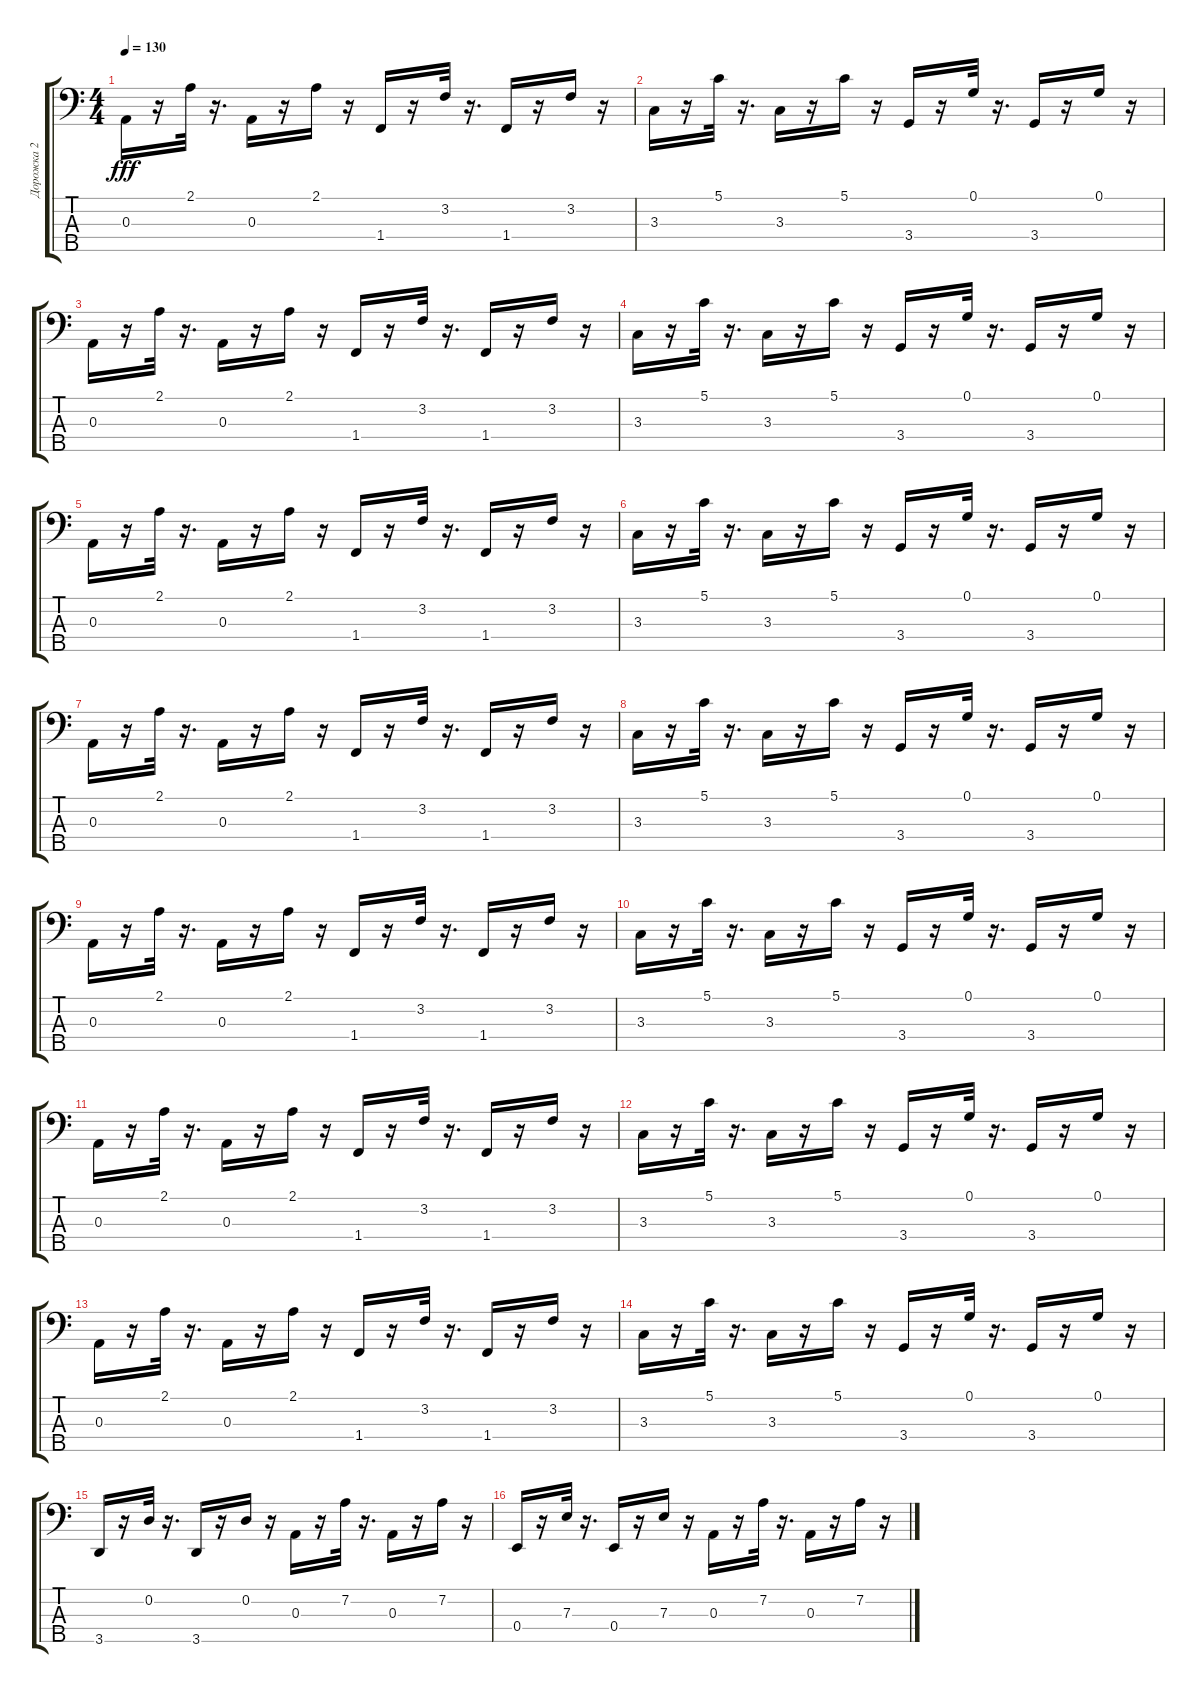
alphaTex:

\track ("Дорожка 2" "Дорожка 2") {instrument electricguitarjazz}
\staff {score tabs}
\tuning (G2 D2 A1 E1 B0) {hide}
\ts (4 4)
\tempo 130
\clef f4
\ks c
0.3.16{dy fff} r.16 2.1.32 r.16{d} 0.3.16 r.16 2.1.16 r.16 1.4.16 r.16 3.2.32 r.16{d} 1.4.16 r.16 3.2.16 r.16 |
3.3.16 r.16 5.1.32 r.16{d} 3.3.16 r.16 5.1.16 r.16 3.4.16 r.16 0.1.32 r.16{d} 3.4.16 r.16 0.1.16 r.16 |
0.3.16 r.16 2.1.32 r.16{d} 0.3.16 r.16 2.1.16 r.16 1.4.16 r.16 3.2.32 r.16{d} 1.4.16 r.16 3.2.16 r.16 |
3.3.16 r.16 5.1.32 r.16{d} 3.3.16 r.16 5.1.16 r.16 3.4.16 r.16 0.1.32 r.16{d} 3.4.16 r.16 0.1.16 r.16 |
0.3.16 r.16 2.1.32 r.16{d} 0.3.16 r.16 2.1.16 r.16 1.4.16 r.16 3.2.32 r.16{d} 1.4.16 r.16 3.2.16 r.16 |
3.3.16 r.16 5.1.32 r.16{d} 3.3.16 r.16 5.1.16 r.16 3.4.16 r.16 0.1.32 r.16{d} 3.4.16 r.16 0.1.16 r.16 |
0.3.16 r.16 2.1.32 r.16{d} 0.3.16 r.16 2.1.16 r.16 1.4.16 r.16 3.2.32 r.16{d} 1.4.16 r.16 3.2.16 r.16 |
3.3.16 r.16 5.1.32 r.16{d} 3.3.16 r.16 5.1.16 r.16 3.4.16 r.16 0.1.32 r.16{d} 3.4.16 r.16 0.1.16 r.16 |
0.3.16 r.16 2.1.32 r.16{d} 0.3.16 r.16 2.1.16 r.16 1.4.16 r.16 3.2.32 r.16{d} 1.4.16 r.16 3.2.16 r.16 |
3.3.16 r.16 5.1.32 r.16{d} 3.3.16 r.16 5.1.16 r.16 3.4.16 r.16 0.1.32 r.16{d} 3.4.16 r.16 0.1.16 r.16 |
0.3.16 r.16 2.1.32 r.16{d} 0.3.16 r.16 2.1.16 r.16 1.4.16 r.16 3.2.32 r.16{d} 1.4.16 r.16 3.2.16 r.16 |
3.3.16 r.16 5.1.32 r.16{d} 3.3.16 r.16 5.1.16 r.16 3.4.16 r.16 0.1.32 r.16{d} 3.4.16 r.16 0.1.16 r.16 |
0.3.16 r.16 2.1.32 r.16{d} 0.3.16 r.16 2.1.16 r.16 1.4.16 r.16 3.2.32 r.16{d} 1.4.16 r.16 3.2.16 r.16 |
3.3.16 r.16 5.1.32 r.16{d} 3.3.16 r.16 5.1.16 r.16 3.4.16 r.16 0.1.32 r.16{d} 3.4.16 r.16 0.1.16 r.16 |
3.5.16 r.16 0.2.32 r.16{d} 3.5.16 r.16 0.2.16 r.16 0.3.16 r.16 7.2.32 r.16{d} 0.3.16 r.16 7.2.16 r.16 |
0.4.16 r.16 7.3.32 r.16{d} 0.4.16 r.16 7.3.16 r.16 0.3.16 r.16 7.2.32 r.16{d} 0.3.16 r.16 7.2.16 r.16
